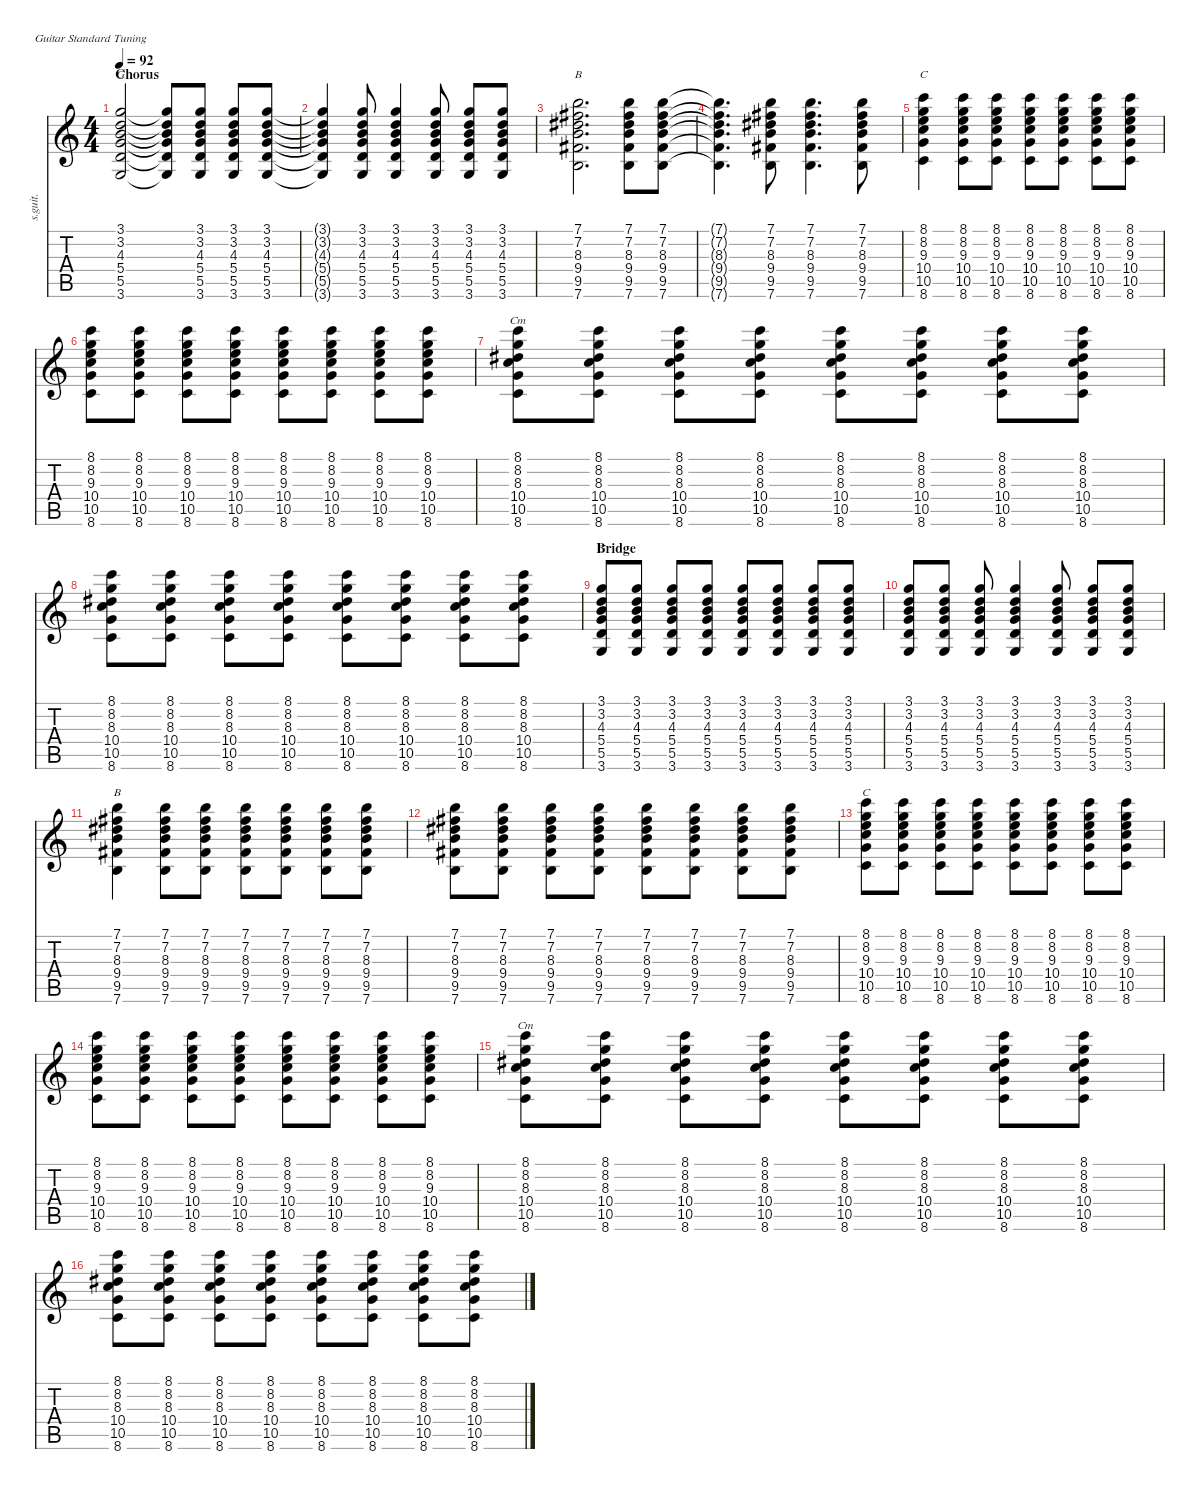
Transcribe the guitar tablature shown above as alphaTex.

\defaultSystemsLayout 4
\hideDynamics
\bracketExtendMode nobrackets
\track ("Ed O'Brien - Guitar " "s.guit.") {instrument electricguitarclean}
\staff {score tabs}
\tuning (E4 B3 G3 D3 A2 E2)
\chord ("G" 3 1 2 2 0 x) {showdiagram false}
\chord ("B" 3 1 2 2 0 x) {showdiagram false}
\chord ("C" 3 1 2 2 0 x) {showdiagram false}
\chord ("Cm" 3 1 2 2 0 x) {showdiagram false}
\ts (4 4)
\section ("" "Chorus")
\tempo 92
\clef g2
\ks c
(3.1 3.2 4.3 5.4 5.5 3.6).2{ch "G" lyrics (0 "") lyrics (1 "") lyrics (2 "") lyrics (3 "") lyrics (4 "") dy mf} (3.1{t} 3.2{t} 4.3{t} 5.4{t} 5.5{t} 3.6{t}).8{lyrics (0 "") lyrics (1 "") lyrics (2 "") lyrics (3 "") lyrics (4 "")} (3.1 3.2 4.3 5.4 5.5 3.6).8{lyrics (0 "") lyrics (1 "") lyrics (2 "") lyrics (3 "") lyrics (4 "")} (3.1 3.2 4.3 5.4 5.5 3.6).8{lyrics (0 "") lyrics (1 "") lyrics (2 "") lyrics (3 "") lyrics (4 "")} (3.1 3.2 4.3 5.4 5.5 3.6).8{lyrics (0 "") lyrics (1 "") lyrics (2 "") lyrics (3 "") lyrics (4 "")} |
(3.1{t} 3.2{t} 4.3{t} 5.4{t} 5.5{t} 3.6{t}).4{lyrics (0 "") lyrics (1 "") lyrics (2 "") lyrics (3 "") lyrics (4 "")} (3.1 3.2 4.3 5.4 5.5 3.6).8{lyrics (0 "") lyrics (1 "") lyrics (2 "") lyrics (3 "") lyrics (4 "")} (3.1 3.2 4.3 5.4 5.5 3.6).4{lyrics (0 "") lyrics (1 "") lyrics (2 "") lyrics (3 "") lyrics (4 "")} (3.1 3.2 4.3 5.4 5.5 3.6).8{lyrics (0 "") lyrics (1 "") lyrics (2 "") lyrics (3 "") lyrics (4 "")} (3.1 3.2 4.3 5.4 5.5 3.6).8{lyrics (0 "") lyrics (1 "") lyrics (2 "") lyrics (3 "") lyrics (4 "")} (3.1 3.2 4.3 5.4 5.5 3.6).8{lyrics (0 "") lyrics (1 "") lyrics (2 "") lyrics (3 "") lyrics (4 "")} |
(7.1 7.2{acc #} 8.3{acc #} 9.4 9.5{acc #} 7.6).2{d ch "B" lyrics (0 "") lyrics (1 "") lyrics (2 "") lyrics (3 "") lyrics (4 "")} (7.1 7.2{acc #} 8.3{acc #} 9.4 9.5{acc #} 7.6).8{lyrics (0 "") lyrics (1 "") lyrics (2 "") lyrics (3 "") lyrics (4 "")} (7.1 7.2{acc #} 8.3{acc #} 9.4 9.5{acc #} 7.6).8{lyrics (0 "") lyrics (1 "") lyrics (2 "") lyrics (3 "") lyrics (4 "")} |
(7.1{t} 7.2{t acc #} 8.3{t acc #} 9.4{t} 9.5{t acc #} 7.6{t}).4{d lyrics (0 "") lyrics (1 "") lyrics (2 "") lyrics (3 "") lyrics (4 "")} (7.1 7.2{acc #} 8.3{acc #} 9.4 9.5{acc #} 7.6).8{lyrics (0 "") lyrics (1 "") lyrics (2 "") lyrics (3 "") lyrics (4 "")} (7.1 7.2{acc #} 8.3{acc #} 9.4 9.5{acc #} 7.6).4{d lyrics (0 "") lyrics (1 "") lyrics (2 "") lyrics (3 "") lyrics (4 "")} (7.1 7.2{acc #} 8.3{acc #} 9.4 9.5{acc #} 7.6).8{lyrics (0 "") lyrics (1 "") lyrics (2 "") lyrics (3 "") lyrics (4 "")} |
(8.1 8.2 9.3 10.4 10.5 8.6).4{ch "C" lyrics (0 "") lyrics (1 "") lyrics (2 "") lyrics (3 "") lyrics (4 "")} (8.1 8.2 9.3 10.4 10.5 8.6).8{lyrics (0 "") lyrics (1 "") lyrics (2 "") lyrics (3 "") lyrics (4 "")} (8.1 8.2 9.3 10.4 10.5 8.6).8{lyrics (0 "") lyrics (1 "") lyrics (2 "") lyrics (3 "") lyrics (4 "")} (8.1 8.2 9.3 10.4 10.5 8.6).8{lyrics (0 "") lyrics (1 "") lyrics (2 "") lyrics (3 "") lyrics (4 "")} (8.1 8.2 9.3 10.4 10.5 8.6).8{lyrics (0 "") lyrics (1 "") lyrics (2 "") lyrics (3 "") lyrics (4 "")} (8.1 8.2 9.3 10.4 10.5 8.6).8{lyrics (0 "") lyrics (1 "") lyrics (2 "") lyrics (3 "") lyrics (4 "")} (8.1 8.2 9.3 10.4 10.5 8.6).8{lyrics (0 "") lyrics (1 "") lyrics (2 "") lyrics (3 "") lyrics (4 "")} |
(8.1 8.2 9.3 10.4 10.5 8.6).8{lyrics (0 "") lyrics (1 "") lyrics (2 "") lyrics (3 "") lyrics (4 "")} (8.1 8.2 9.3 10.4 10.5 8.6).8{lyrics (0 "") lyrics (1 "") lyrics (2 "") lyrics (3 "") lyrics (4 "")} (8.1 8.2 9.3 10.4 10.5 8.6).8{lyrics (0 "") lyrics (1 "") lyrics (2 "") lyrics (3 "") lyrics (4 "")} (8.1 8.2 9.3 10.4 10.5 8.6).8{lyrics (0 "") lyrics (1 "") lyrics (2 "") lyrics (3 "") lyrics (4 "")} (8.1 8.2 9.3 10.4 10.5 8.6).8{lyrics (0 "") lyrics (1 "") lyrics (2 "") lyrics (3 "") lyrics (4 "")} (8.1 8.2 9.3 10.4 10.5 8.6).8{lyrics (0 "") lyrics (1 "") lyrics (2 "") lyrics (3 "") lyrics (4 "")} (8.1 8.2 9.3 10.4 10.5 8.6).8{lyrics (0 "") lyrics (1 "") lyrics (2 "") lyrics (3 "") lyrics (4 "")} (8.1 8.2 9.3 10.4 10.5 8.6).8{lyrics (0 "") lyrics (1 "") lyrics (2 "") lyrics (3 "") lyrics (4 "")} |
(8.1 8.2 8.3{acc #} 10.4 10.5 8.6).8{ch "Cm" lyrics (0 "") lyrics (1 "") lyrics (2 "") lyrics (3 "") lyrics (4 "")} (8.1 8.2 8.3{acc #} 10.4 10.5 8.6).8{lyrics (0 "") lyrics (1 "") lyrics (2 "") lyrics (3 "") lyrics (4 "")} (8.1 8.2 8.3{acc #} 10.4 10.5 8.6).8{lyrics (0 "") lyrics (1 "") lyrics (2 "") lyrics (3 "") lyrics (4 "")} (8.1 8.2 8.3{acc #} 10.4 10.5 8.6).8{lyrics (0 "") lyrics (1 "") lyrics (2 "") lyrics (3 "") lyrics (4 "")} (8.1 8.2 8.3{acc #} 10.4 10.5 8.6).8{lyrics (0 "") lyrics (1 "") lyrics (2 "") lyrics (3 "") lyrics (4 "")} (8.1 8.2 8.3{acc #} 10.4 10.5 8.6).8{lyrics (0 "") lyrics (1 "") lyrics (2 "") lyrics (3 "") lyrics (4 "")} (8.1 8.2 8.3{acc #} 10.4 10.5 8.6).8{lyrics (0 "") lyrics (1 "") lyrics (2 "") lyrics (3 "") lyrics (4 "")} (8.1 8.2 8.3{acc #} 10.4 10.5 8.6).8{lyrics (0 "") lyrics (1 "") lyrics (2 "") lyrics (3 "") lyrics (4 "")} |
(8.1 8.2 8.3{acc #} 10.4 10.5 8.6).8{lyrics (0 "") lyrics (1 "") lyrics (2 "") lyrics (3 "") lyrics (4 "")} (8.1 8.2 8.3{acc #} 10.4 10.5 8.6).8{lyrics (0 "") lyrics (1 "") lyrics (2 "") lyrics (3 "") lyrics (4 "")} (8.1 8.2 8.3{acc #} 10.4 10.5 8.6).8{lyrics (0 "") lyrics (1 "") lyrics (2 "") lyrics (3 "") lyrics (4 "")} (8.1 8.2 8.3{acc #} 10.4 10.5 8.6).8{lyrics (0 "") lyrics (1 "") lyrics (2 "") lyrics (3 "") lyrics (4 "")} (8.1 8.2 8.3{acc #} 10.4 10.5 8.6).8{lyrics (0 "") lyrics (1 "") lyrics (2 "") lyrics (3 "") lyrics (4 "")} (8.1 8.2 8.3{acc #} 10.4 10.5 8.6).8{lyrics (0 "") lyrics (1 "") lyrics (2 "") lyrics (3 "") lyrics (4 "")} (8.1 8.2 8.3{acc #} 10.4 10.5 8.6).8{lyrics (0 "") lyrics (1 "") lyrics (2 "") lyrics (3 "") lyrics (4 "")} (8.1 8.2 8.3{acc #} 10.4 10.5 8.6).8{lyrics (0 "") lyrics (1 "") lyrics (2 "") lyrics (3 "") lyrics (4 "")} |
\section ("" "Bridge")
(3.1 3.2 4.3 5.4 5.5 3.6).8{ch "G" lyrics (0 "") lyrics (1 "") lyrics (2 "") lyrics (3 "") lyrics (4 "")} (3.1 3.2 4.3 5.4 5.5 3.6).8{lyrics (0 "") lyrics (1 "") lyrics (2 "") lyrics (3 "") lyrics (4 "")} (3.1 3.2 4.3 5.4 5.5 3.6).8{lyrics (0 "") lyrics (1 "") lyrics (2 "") lyrics (3 "") lyrics (4 "")} (3.1 3.2 4.3 5.4 5.5 3.6).8{lyrics (0 "") lyrics (1 "") lyrics (2 "") lyrics (3 "") lyrics (4 "")} (3.1 3.2 4.3 5.4 5.5 3.6).8{lyrics (0 "") lyrics (1 "") lyrics (2 "") lyrics (3 "") lyrics (4 "")} (3.1 3.2 4.3 5.4 5.5 3.6).8{lyrics (0 "") lyrics (1 "") lyrics (2 "") lyrics (3 "") lyrics (4 "")} (3.1 3.2 4.3 5.4 5.5 3.6).8{lyrics (0 "") lyrics (1 "") lyrics (2 "") lyrics (3 "") lyrics (4 "")} (3.1 3.2 4.3 5.4 5.5 3.6).8{lyrics (0 "") lyrics (1 "") lyrics (2 "") lyrics (3 "") lyrics (4 "")} |
(3.1 3.2 4.3 5.4 5.5 3.6).8{lyrics (0 "") lyrics (1 "") lyrics (2 "") lyrics (3 "") lyrics (4 "")} (3.1 3.2 4.3 5.4 5.5 3.6).8{lyrics (0 "") lyrics (1 "") lyrics (2 "") lyrics (3 "") lyrics (4 "")} (3.1 3.2 4.3 5.4 5.5 3.6).8{lyrics (0 "") lyrics (1 "") lyrics (2 "") lyrics (3 "") lyrics (4 "")} (3.1 3.2 4.3 5.4 5.5 3.6).4{lyrics (0 "") lyrics (1 "") lyrics (2 "") lyrics (3 "") lyrics (4 "")} (3.1 3.2 4.3 5.4 5.5 3.6).8{lyrics (0 "") lyrics (1 "") lyrics (2 "") lyrics (3 "") lyrics (4 "")} (3.1 3.2 4.3 5.4 5.5 3.6).8{lyrics (0 "") lyrics (1 "") lyrics (2 "") lyrics (3 "") lyrics (4 "")} (3.1 3.2 4.3 5.4 5.5 3.6).8{lyrics (0 "") lyrics (1 "") lyrics (2 "") lyrics (3 "") lyrics (4 "")} |
(7.1 7.2{acc #} 8.3{acc #} 9.4 9.5{acc #} 7.6).4{ch "B" lyrics (0 "") lyrics (1 "") lyrics (2 "") lyrics (3 "") lyrics (4 "")} (7.1 7.2{acc #} 8.3{acc #} 9.4 9.5{acc #} 7.6).8{lyrics (0 "") lyrics (1 "") lyrics (2 "") lyrics (3 "") lyrics (4 "")} (7.1 7.2{acc #} 8.3{acc #} 9.4 9.5{acc #} 7.6).8{lyrics (0 "") lyrics (1 "") lyrics (2 "") lyrics (3 "") lyrics (4 "")} (7.1 7.2{acc #} 8.3{acc #} 9.4 9.5{acc #} 7.6).8{lyrics (0 "") lyrics (1 "") lyrics (2 "") lyrics (3 "") lyrics (4 "")} (7.1 7.2{acc #} 8.3{acc #} 9.4 9.5{acc #} 7.6).8{lyrics (0 "") lyrics (1 "") lyrics (2 "") lyrics (3 "") lyrics (4 "")} (7.1 7.2{acc #} 8.3{acc #} 9.4 9.5{acc #} 7.6).8{lyrics (0 "") lyrics (1 "") lyrics (2 "") lyrics (3 "") lyrics (4 "")} (7.1 7.2{acc #} 8.3{acc #} 9.4 9.5{acc #} 7.6).8{lyrics (0 "") lyrics (1 "") lyrics (2 "") lyrics (3 "") lyrics (4 "")} |
(7.1 7.2{acc #} 8.3{acc #} 9.4 9.5{acc #} 7.6).8{lyrics (0 "") lyrics (1 "") lyrics (2 "") lyrics (3 "") lyrics (4 "")} (7.1 7.2{acc #} 8.3{acc #} 9.4 9.5{acc #} 7.6).8{lyrics (0 "") lyrics (1 "") lyrics (2 "") lyrics (3 "") lyrics (4 "")} (7.1 7.2{acc #} 8.3{acc #} 9.4 9.5{acc #} 7.6).8{lyrics (0 "") lyrics (1 "") lyrics (2 "") lyrics (3 "") lyrics (4 "")} (7.1 7.2{acc #} 8.3{acc #} 9.4 9.5{acc #} 7.6).8{lyrics (0 "") lyrics (1 "") lyrics (2 "") lyrics (3 "") lyrics (4 "")} (7.1 7.2{acc #} 8.3{acc #} 9.4 9.5{acc #} 7.6).8{lyrics (0 "") lyrics (1 "") lyrics (2 "") lyrics (3 "") lyrics (4 "")} (7.1 7.2{acc #} 8.3{acc #} 9.4 9.5{acc #} 7.6).8{lyrics (0 "") lyrics (1 "") lyrics (2 "") lyrics (3 "") lyrics (4 "")} (7.1 7.2{acc #} 8.3{acc #} 9.4 9.5{acc #} 7.6).8{lyrics (0 "") lyrics (1 "") lyrics (2 "") lyrics (3 "") lyrics (4 "")} (7.1 7.2{acc #} 8.3{acc #} 9.4 9.5{acc #} 7.6).8{lyrics (0 "") lyrics (1 "") lyrics (2 "") lyrics (3 "") lyrics (4 "")} |
(8.1 8.2 9.3 10.4 10.5 8.6).8{ch "C" lyrics (0 "") lyrics (1 "") lyrics (2 "") lyrics (3 "") lyrics (4 "")} (8.1 8.2 9.3 10.4 10.5 8.6).8{lyrics (0 "") lyrics (1 "") lyrics (2 "") lyrics (3 "") lyrics (4 "")} (8.1 8.2 9.3 10.4 10.5 8.6).8{lyrics (0 "") lyrics (1 "") lyrics (2 "") lyrics (3 "") lyrics (4 "")} (8.1 8.2 9.3 10.4 10.5 8.6).8{lyrics (0 "") lyrics (1 "") lyrics (2 "") lyrics (3 "") lyrics (4 "")} (8.1 8.2 9.3 10.4 10.5 8.6).8{lyrics (0 "") lyrics (1 "") lyrics (2 "") lyrics (3 "") lyrics (4 "")} (8.1 8.2 9.3 10.4 10.5 8.6).8{lyrics (0 "") lyrics (1 "") lyrics (2 "") lyrics (3 "") lyrics (4 "")} (8.1 8.2 9.3 10.4 10.5 8.6).8{lyrics (0 "") lyrics (1 "") lyrics (2 "") lyrics (3 "") lyrics (4 "")} (8.1 8.2 9.3 10.4 10.5 8.6).8{lyrics (0 "") lyrics (1 "") lyrics (2 "") lyrics (3 "") lyrics (4 "")} |
(8.1 8.2 9.3 10.4 10.5 8.6).8{lyrics (0 "") lyrics (1 "") lyrics (2 "") lyrics (3 "") lyrics (4 "")} (8.1 8.2 9.3 10.4 10.5 8.6).8{lyrics (0 "") lyrics (1 "") lyrics (2 "") lyrics (3 "") lyrics (4 "")} (8.1 8.2 9.3 10.4 10.5 8.6).8{lyrics (0 "") lyrics (1 "") lyrics (2 "") lyrics (3 "") lyrics (4 "")} (8.1 8.2 9.3 10.4 10.5 8.6).8{lyrics (0 "") lyrics (1 "") lyrics (2 "") lyrics (3 "") lyrics (4 "")} (8.1 8.2 9.3 10.4 10.5 8.6).8{lyrics (0 "") lyrics (1 "") lyrics (2 "") lyrics (3 "") lyrics (4 "")} (8.1 8.2 9.3 10.4 10.5 8.6).8{lyrics (0 "") lyrics (1 "") lyrics (2 "") lyrics (3 "") lyrics (4 "")} (8.1 8.2 9.3 10.4 10.5 8.6).8{lyrics (0 "") lyrics (1 "") lyrics (2 "") lyrics (3 "") lyrics (4 "")} (8.1 8.2 9.3 10.4 10.5 8.6).8{lyrics (0 "") lyrics (1 "") lyrics (2 "") lyrics (3 "") lyrics (4 "")} |
(8.1 8.2 8.3{acc #} 10.4 10.5 8.6).8{ch "Cm" lyrics (0 "") lyrics (1 "") lyrics (2 "") lyrics (3 "") lyrics (4 "")} (8.1 8.2 8.3{acc #} 10.4 10.5 8.6).8{lyrics (0 "") lyrics (1 "") lyrics (2 "") lyrics (3 "") lyrics (4 "")} (8.1 8.2 8.3{acc #} 10.4 10.5 8.6).8{lyrics (0 "") lyrics (1 "") lyrics (2 "") lyrics (3 "") lyrics (4 "")} (8.1 8.2 8.3{acc #} 10.4 10.5 8.6).8{lyrics (0 "") lyrics (1 "") lyrics (2 "") lyrics (3 "") lyrics (4 "")} (8.1 8.2 8.3{acc #} 10.4 10.5 8.6).8{lyrics (0 "") lyrics (1 "") lyrics (2 "") lyrics (3 "") lyrics (4 "")} (8.1 8.2 8.3{acc #} 10.4 10.5 8.6).8{lyrics (0 "") lyrics (1 "") lyrics (2 "") lyrics (3 "") lyrics (4 "")} (8.1 8.2 8.3{acc #} 10.4 10.5 8.6).8{lyrics (0 "") lyrics (1 "") lyrics (2 "") lyrics (3 "") lyrics (4 "")} (8.1 8.2 8.3{acc #} 10.4 10.5 8.6).8{lyrics (0 "") lyrics (1 "") lyrics (2 "") lyrics (3 "") lyrics (4 "")} |
(8.1 8.2 8.3{acc #} 10.4 10.5 8.6).8{lyrics (0 "") lyrics (1 "") lyrics (2 "") lyrics (3 "") lyrics (4 "")} (8.1 8.2 8.3{acc #} 10.4 10.5 8.6).8{lyrics (0 "") lyrics (1 "") lyrics (2 "") lyrics (3 "") lyrics (4 "")} (8.1 8.2 8.3{acc #} 10.4 10.5 8.6).8{lyrics (0 "") lyrics (1 "") lyrics (2 "") lyrics (3 "") lyrics (4 "")} (8.1 8.2 8.3{acc #} 10.4 10.5 8.6).8{lyrics (0 "") lyrics (1 "") lyrics (2 "") lyrics (3 "") lyrics (4 "")} (8.1 8.2 8.3{acc #} 10.4 10.5 8.6).8{lyrics (0 "") lyrics (1 "") lyrics (2 "") lyrics (3 "") lyrics (4 "")} (8.1 8.2 8.3{acc #} 10.4 10.5 8.6).8{lyrics (0 "") lyrics (1 "") lyrics (2 "") lyrics (3 "") lyrics (4 "")} (8.1 8.2 8.3{acc #} 10.4 10.5 8.6).8{lyrics (0 "") lyrics (1 "") lyrics (2 "") lyrics (3 "") lyrics (4 "")} (8.1 8.2 8.3{acc #} 10.4 10.5 8.6).8{lyrics (0 "") lyrics (1 "") lyrics (2 "") lyrics (3 "") lyrics (4 "")}
